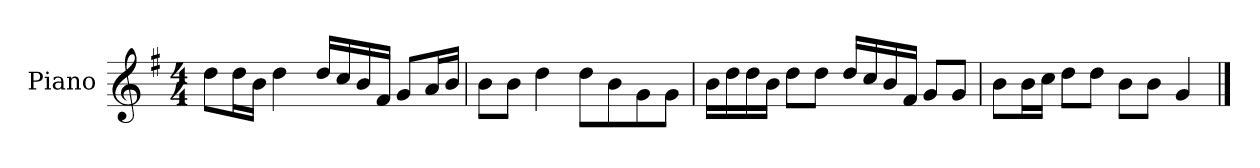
**kern
*part1
*staff1
*I"Piano
*I'P-no
*clefG2
*k[f#]
*M4/4
*MM90
=1
8dd\L
16dd\L
16b\JJ
4dd\
16dd/LL
16cc/
16b/
16f#/JJ
8g/L
16a/L
16b/JJ
=2
8b\L
8b\J
4dd\
8dd\L
8b\
8g\
8g\J
=3
16b\LL
16dd\
16dd\
16b\JJ
8dd\L
8dd\J
16dd/LL
16cc/
16b/
16f#/JJ
8g/L
8g/J
=4
8b\L
16b\L
16cc\JJ
8dd\L
8dd\J
8b\L
8b\J
4g/
==
*-
